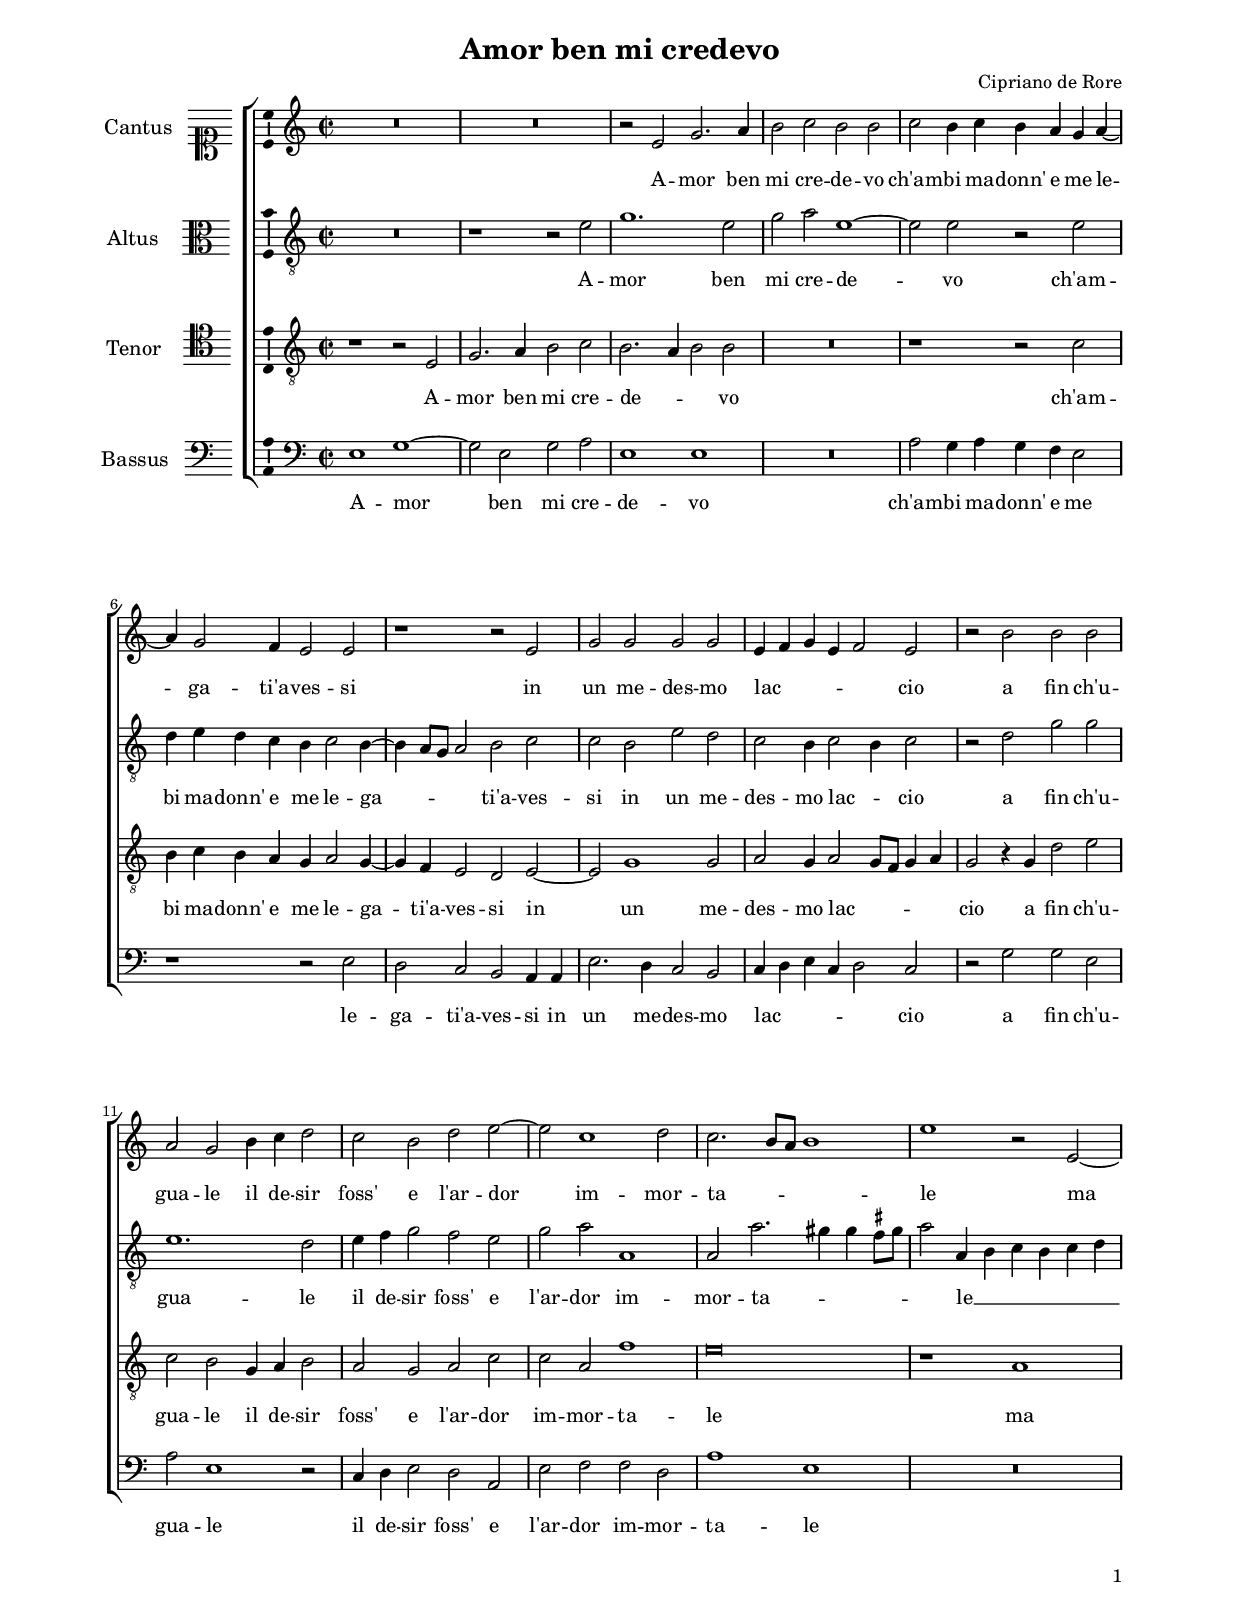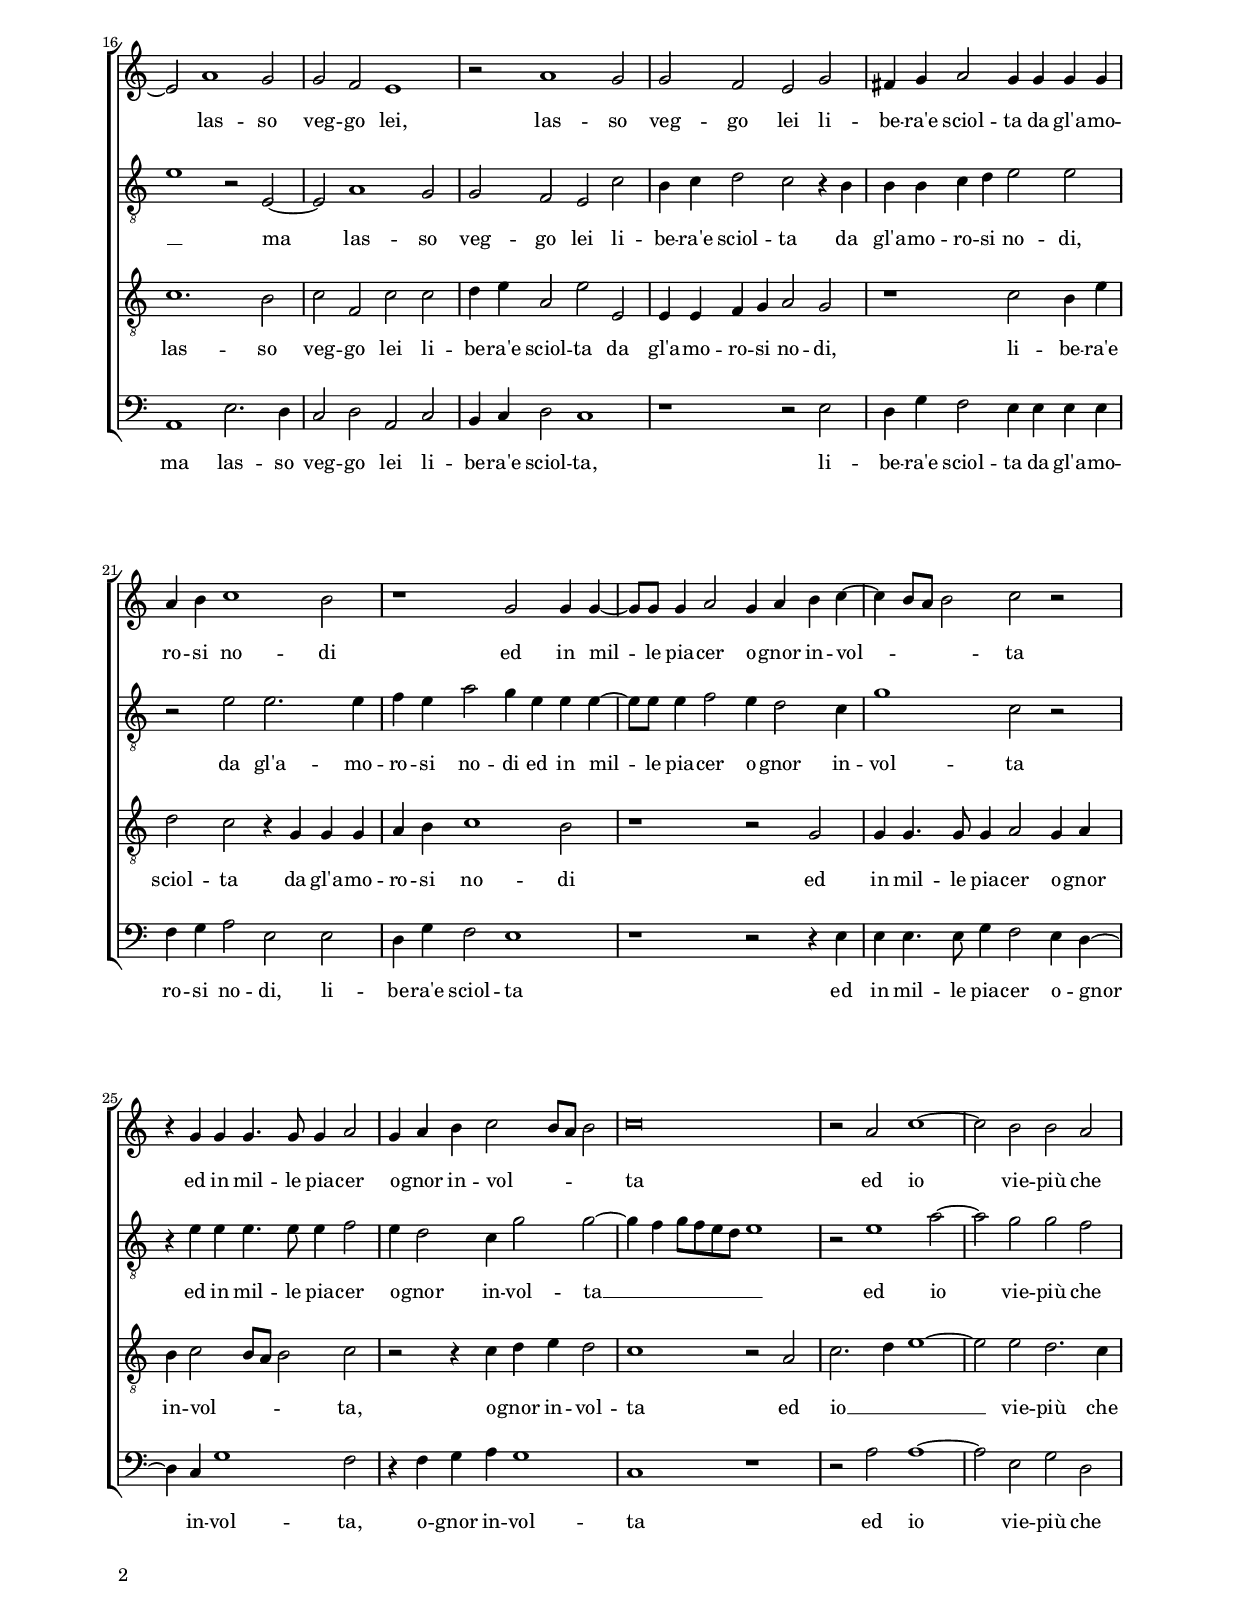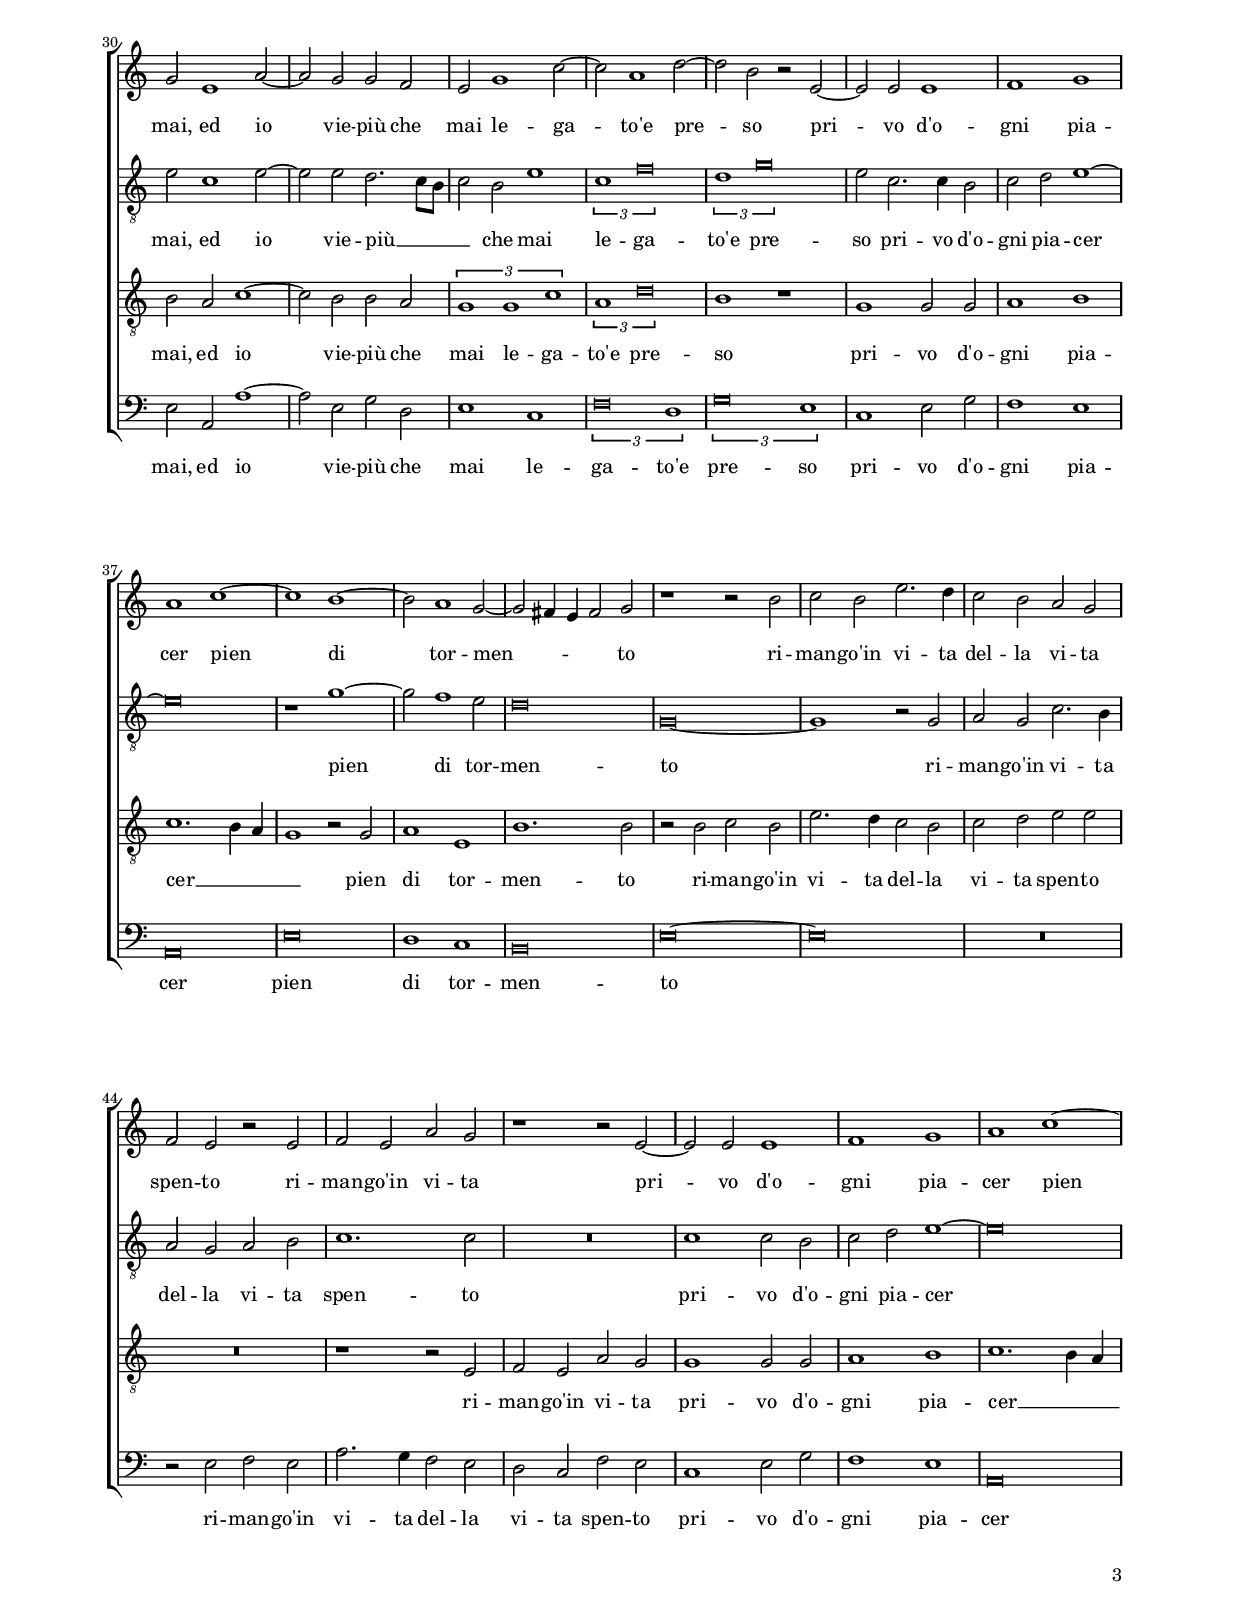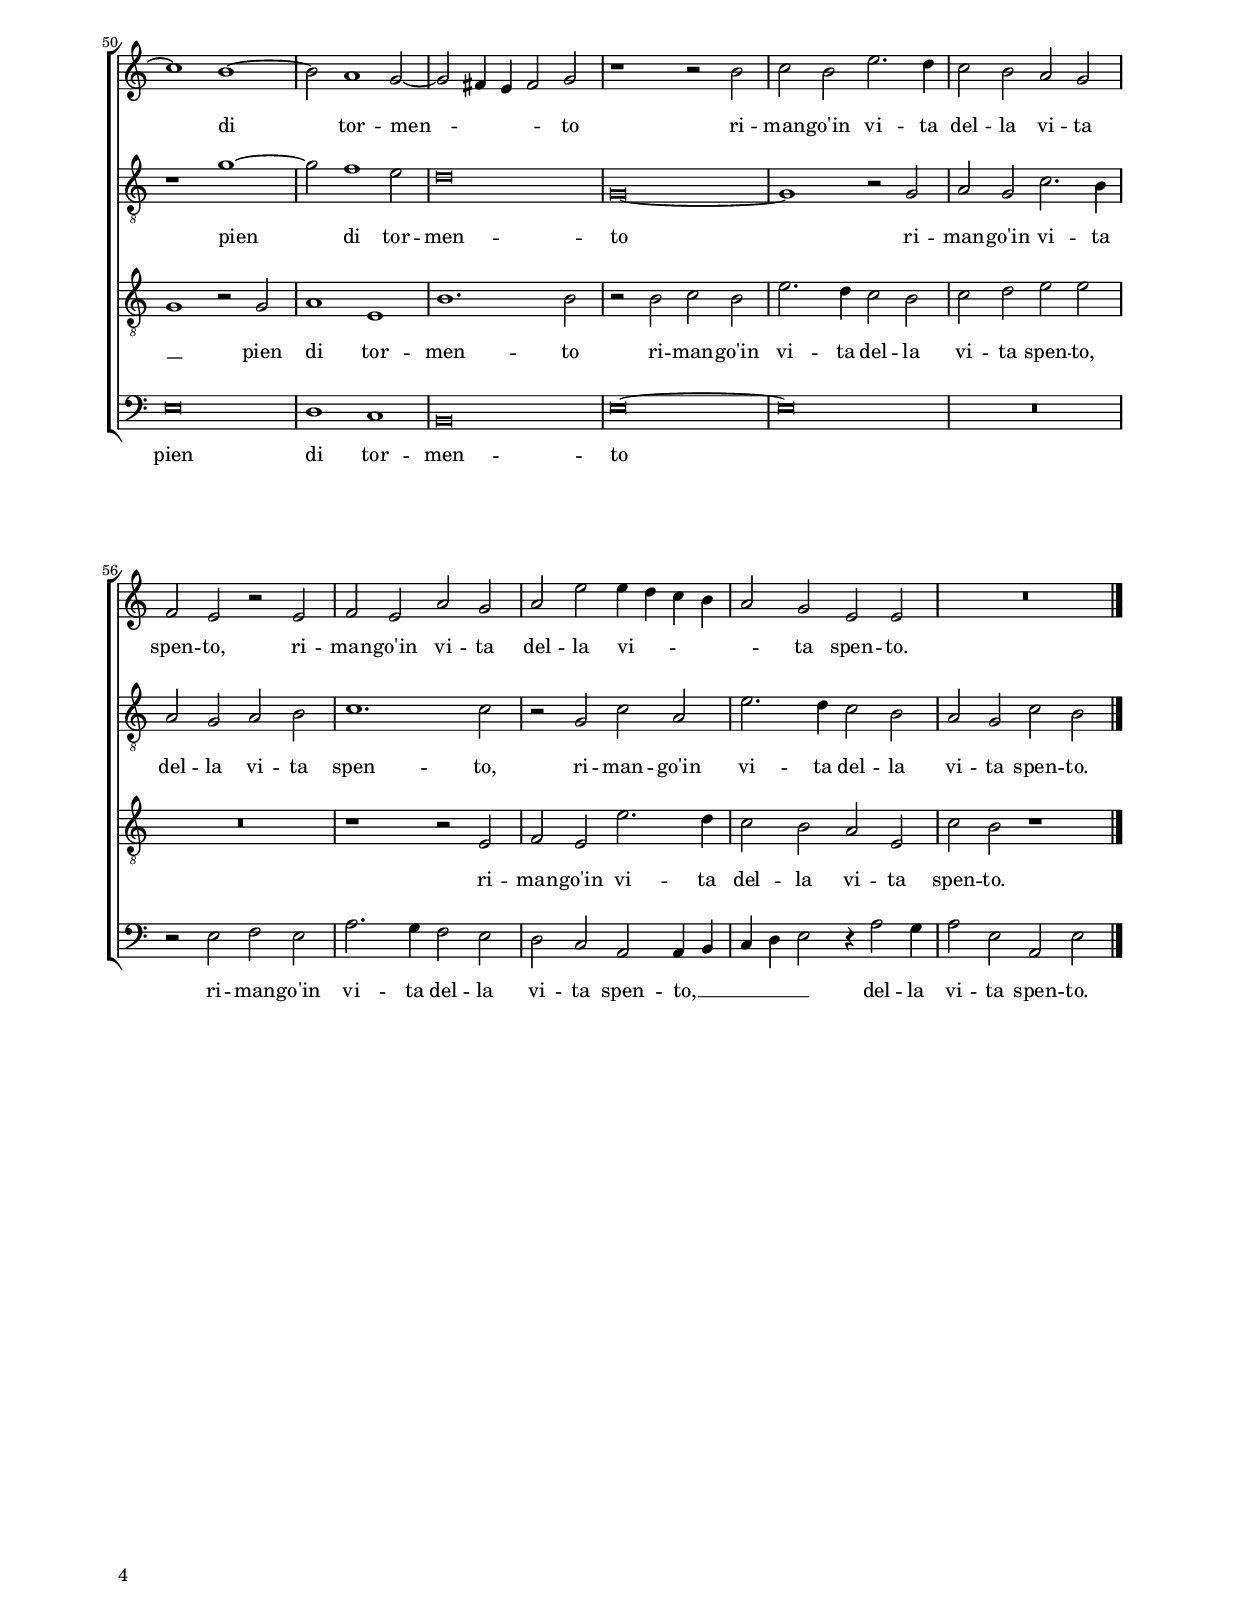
\header
{
  title="Amor ben mi credevo"
  composer="Cipriano de Rore"
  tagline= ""
}

\version "2.24.1"
\include "deutsch.ly"
#(set-global-staff-size 16)
% #(set-default-paper-size "letter")
#(ly:set-option 'point-and-click #f)

	
global = {
	\key c \major
	\time 2/2 \set Score.measureLength = #(ly:make-moment 2/1)
	}

	ficta = { \once \set suggestAccidentals = ##t }
	
	forget = #(define-music-function (music) (ly:music?) #{
		\accidentalStyle forget
		$music
		\accidentalStyle default
		#})
	
	m = \melisma
	me = \melismaEnd


\paper
	{
	top-margin = 2 \cm
	bottom-margin = 1.4 \cm
	left-margin = 2 \cm
	right-margin = 2 \cm
	ragged-bottom = ##f
	ragged-last-bottom = ##t
	print-page-number = ##f
	system-system-spacing = #'((basic-distance . 20) (minimum-distance . 14) (padding . 8) (strechability . 150))
	oddFooterMarkup=\markup   \fill-line { "" \fromproperty #'page:page-number-string }
	evenFooterMarkup=\markup  \fill-line { \fromproperty #'page:page-number-string "" }
	last-bottom-spacing = #'((basic-distance . 12) (minimum-distance . 7) (padding . 4))
%	systems-per-page = 3
%	min-systems-per-page = 3
%	oddHeaderMarkup = \markup { \fill-line { \null \null \column \right-align { \fontsize #1 \fromproperty #'page:page-number-string \null } } }
%	evenHeaderMarkup = \markup { \column \right-align { \fontsize #1 \fromproperty #'page:page-number-string \null } }
	}


incipitcantus = \markup { \score {
	{
	\set Staff.instrumentName = \markup { \fontsize #1 "Cantus" }
	\key c \major
	\clef soprano
	s4 \bar ""
	}
	\layout  {
	raggedright = ##t
	indent = 1.6 \cm
	line-width = 2.4\cm
	\context { \Staff \remove Time_signature_engraver }
	\override Staff.Clef.Y-extent = #'(0 . 0)
	}} \hspace #1 }
	
      
incipitaltus = \markup { \score {
	{
	\set Staff.instrumentName = \markup { \fontsize #1 "Altus" }
	\key c \major
	\clef alto
	s4 \bar ""
	}
	\layout  {
	raggedright = ##t
	indent = 1.6 \cm
	line-width = 2.4\cm
	\context { \Staff \remove Time_signature_engraver }
	\override Staff.Clef.Y-extent = #'(0 . 0)
	}} \hspace #1 }


incipittenor = \markup { \score {
	{
	\set Staff.instrumentName = \markup { \fontsize #1 "Tenor" }
	\key c \major
	\clef tenor
	s4 \bar ""
	}
	\layout  {
	raggedright = ##t
	indent = 1.6 \cm
	line-width = 2.4\cm
	\context { \Staff \remove Time_signature_engraver }
	\override Staff.Clef.Y-extent = #'(0 . 0)
	}} \hspace #1 }


incipitbassus = \markup { \score {
	{
	\set Staff.instrumentName = \markup { \fontsize #1 "Bassus" }
	\key c \major
	\clef bass
	s4 \bar ""
	}
	\layout  {
	raggedright = ##t
	indent = 1.6 \cm
	line-width = 2.4\cm
	\context { \Staff \remove Time_signature_engraver }
	\override Staff.Clef.Y-extent = #'(0 . 0)
	}} \hspace #1 }


cantus =  \relative c''
	{
	R\breve
	R\breve
	r2 e, g2. a4
	h2 c h h
%5
	c2 h4 c h a g a~ |
	a4 g2 f4 e2 e
	r1 r2 e
	g2 g g g
	e4 \m f g e f2 \me e
%10
	r2 h' h h |
	a2 g h4 c d2
	c2 h d e~
	e2 c1 d2
	c2. \m h8 a h1 \me |
%15
	e1 r2 e,~ |
	e2 a1 g2
	g2 f e1
	r2 a1 g2
	g2 f e g
%20
	fis4 g a2 g4 g g g |
	a4 h c1 h2
	r1 g2 g4 g~
	g8 g g4 a2 g4 a h c~
	c4 \m h8 a h2 \me c r
%25
	r4 g g g4. g8 g4 a2 |
	g4 a h c2 \m h8 a h2 \me
	c\breve
	r2 a c1~
	c2 h h a
%30
	g2 e1 a2~ |
	a2 g g f
	e2 g1 c2~
	c2 a1 d2~
	d2 h r e,~
%35
	e2 e e1 |
	f1 g
	a1 c~
	c1 h~
	h2 a1 g2~
%40
	g2 \m fis4 e fis2 \me g |
	r1 r2 h
	c2 h e2. d4
	c2 h a g
	f2 e r e
%45
	f2 e a g |
	r1 r2 e~
	e2 e e1
	f1 g
	a1 c~
%50
	c1 h~ |
	h2 a1 g2~
	g2 \m fis4 e fis2 \me g
	r1 r2 h
	c2 h e2. d4
%55
	c2 h a g |
	f2 e r e
	f2 e a g
	a2 e' e4 \m d c h
	a2 \me g e e
%60
	R\breve \bar "|." |
	}


altus =  \relative c'
	{
	R\breve
	r1 r2 e
	g1. e2
	g2 a e1~
%5
	e2 e r e |
	d4 e d c h c2 h4~
	h4 \m a8 g a2 \me h c
	c2 h e d
	c2 h4 c2 \m h4 \me c2
%10
	r2 d g g |
	e1. d2
	e4 f g2 f e
	g2 a a,1
	a2 a'2. \m gis4 gis \ficta fis8 gis
%15
	a2 \me a,4 \m h c h c d |
	e1 \me r2 e,~
	e2 a1 g2
	g2 f e c'
	h4 c d2 c r4 h
%20
	h4 h c d e2 e |
	r2 e e2. e4
	f4 e a2 g4 e e e~
	e8 e e4 f2 e4 d2 c4
	g'1 c,2 r
%25
	r4 e e e4. e8 e4 f2 |
	e4 d2 c4 g'2 g~
	g4 \m f g8 f e d e1 \me
	r2 e1 a2~
	a2 g g f
%30
	e2 c1 e2~ |
	e2 e d2. \m c8 h
	c2 \me h e1
	\tuplet 3/2 { c1 f\breve } |
	\tuplet 3/2 { d1 g\breve } |
%35
	e2 c2. c4 h2 |
	c2 d e1~
	e\breve
	r1 g~
	g2 f1 e2
%40
	d\breve |
	g,\breve~
	g1 r2 g
	a2 g c2. h4
	a2 g a h
%45
	c1. c2 |
	R\breve
	c1 c2 h
	c2 d e1~
	e\breve
%50
	r1 g~ |
	g2 f1 e2
	d\breve
	g,\breve~
	g1 r2 g
%55
	a2 g c2. h4 |
	a2 g a h
	c1. c2
	r2 g c a
	e'2. d4 c2 h
%60
	a2 g c h |
	}


tenor =  \relative c'
	{
	r1 r2 e,
	g2. a4 h2 c
	h2. \m a4 h2 \me h
	R\breve
%5
	r1 r2 c |
	h4 c h a g a2 g4~
	g4 f e2 d e~
	e2 g1 g2
	a2 g4 a2 \m g8 f g4 a \me
%10
	g2 r4 g d'2 e |
	c2 h g4 a h2
	a2 g a c
	c2 a f'1
	e\breve
%15
	r1 a, |
	c1. h2
	c2 f, c' c
	d4 e a,2 e' e,
	e4 e f g a2 g
%20
	r1 c2 h4 e |
	d2 c r4 g g g
	a4 h c1 h2
	r1 r2 g
	g4 g4. g8 g4 a2 g4 a
%25
	h4 c2 \m h8 a h2 \me c |
	r2 r4 c d e d2
	c1 r2 a
	c2. \m d4 e1~
	e2 \me e d2. c4
%30
	h2 a c1~ |
	c2 h h a
	\tuplet 3/2 { g1 g c } |
	\tuplet 3/2 { a1 d\breve } |
	h1 r
%35
	g1 g2 g |
	a1 h
	c1. \m h4 a
	g1 \me r2 g
	a1 e
%40
	h'1. h2 |
	r2 h c h
	e2. d4 c2 h
	c2 d e e
	R\breve
%45
	r1 r2 e, |
	f2 e a g
	g1 g2 g
	a1 h
	c1. \m h4 a
%50
	g1 \me r2 g |
	a1 e
	h'1. h2
	r2 h c h
	e2. d4 c2 h
%55
	c2 d e e |
	R\breve
	r1 r2 e,
	f2 e e'2. d4
	c2 h a e
%60
	c'2 h r1 |
	}


bassus  =  \relative c
	{
	e1 g~
	g2 e g a
	e1 e
	R\breve
%5
	a2 g4 a g f e2 |
	r1 r2 e
	d2 c h a4 a
	e'2. d4 c2 h
	c4 \m d e c d2 \me c
%10
	r2 g' g e |
	a2 e1 r2
	c4 d e2 d a
	e'2 f f d
	a'1 e
%15
	R\breve |
	a,1 e'2. d4
	c2 d a c
	h4 c d2 c1
	r1 r2 e
%20
	d4 g f2 e4 e e e |
	f4 g a2 e e
	d4 g f2 e1
	r1 r2 r4 e
	e4 e4. e8 g4 f2 e4 d~
%25
	d4 c g'1 f2 |
	r4 f g a g1
	c,1 r
	r2 a' a1~
	a2 e g d
%30
	e2 a, a'1~ |
	a2 e g d
	e1 c
	\tuplet 3/2 { f\breve d1 } |
	\tuplet 3/2 { g\breve e1 }
%35
	c1 e2 g |
	f1 e
	a,\breve
	e'\breve
	d1 c
%40
	h\breve |
	e\breve~
	e\breve
	R\breve
	r2 e f e
%45
	a2. g4 f2 e |
	d2 c f e
	c1 e2 g
	f1 e
	a,\breve
%50
	e'\breve |
	d1 c
	h\breve
	e\breve~
	e\breve
%55
	R\breve |
	r2 e f e
	a2. g4 f2 e
	d2 c a a4 \m h
	c4 d e2 \me r4 a2 g4
%60
	a2 e a, e' |
	}

lyricscantus = \lyricmode {
	A -- mor ben mi cre -- de -- vo
	ch'am -- bi ma -- donn' e me le -- ga -- ti'a -- ves -- si
	in un me -- des -- mo lac -- cio a fin ch'u -- gua -- le
	il de -- sir foss' e l'ar -- dor im -- mor -- ta -- le
	ma las -- so veg -- go lei,
	las -- so veg -- go lei li -- be -- ra'e sciol -- ta
	da gl'a -- mo -- ro -- si no -- di
	ed in mil -- le pia -- cer o -- gnor in -- vol -- ta
	ed in mil -- le pia -- cer o -- gnor in -- vol -- ta
	ed io vie -- più che mai,
	ed io vie -- più che mai le -- ga -- to'e pre -- so
	pri -- vo d'o -- gni pia -- cer pien di tor -- men -- to
	ri -- man -- go'in vi -- ta del -- la vi -- ta spen -- to
	ri -- man -- go'in vi -- ta
	pri -- vo d'o -- gni pia -- cer pien di tor -- men -- to
	ri -- man -- go'in vi -- ta del -- la vi -- ta spen -- to,
	ri -- man -- go'in vi -- ta del -- la vi -- ta spen -- to.
	}


lyricsaltus = \lyricmode {
	A -- mor ben mi cre -- de -- vo
	ch'am -- bi ma -- donn' e me le -- ga -- ti'a -- ves -- si
	in un me -- des -- mo lac -- cio a fin ch'u -- gua -- le
	il de -- sir foss' e l'ar -- dor im -- mor -- ta -- le __
	ma las -- so veg -- go lei li -- be -- ra'e sciol -- ta
	da gl'a -- mo -- ro -- si no -- di,
	da gl'a -- mo -- ro -- si no -- di
	ed in mil -- le pia -- cer o -- gnor in -- vol -- ta
	ed in mil -- le pia -- cer o -- gnor in -- vol -- ta __
	ed io vie -- più che mai,
	ed io vie -- più __ che mai le -- ga -- to'e pre -- so
	pri -- vo d'o -- gni pia -- cer pien di tor -- men -- to
	ri -- man -- go'in vi -- ta del -- la vi -- ta spen -- to
	pri -- vo d'o -- gni pia -- cer pien di tor -- men -- to
	ri -- man -- go'in vi -- ta del -- la vi -- ta spen -- to,
	ri -- man -- go'in vi -- ta del -- la vi -- ta spen -- to.
	}


lyricstenor = \lyricmode {
	A -- mor ben mi cre -- de -- vo
	ch'am -- bi ma -- donn' e me le -- ga -- ti'a -- ves -- si
	in un me -- des -- mo lac -- cio a fin ch'u -- gua -- le
	il de -- sir foss' e l'ar -- dor im -- mor -- ta -- le
	ma las -- so veg -- go lei li -- be -- ra'e sciol -- ta
	da gl'a -- mo -- ro -- si no -- di,
	li -- be -- ra'e sciol -- ta
	da gl'a -- mo -- ro -- si no -- di
	ed in mil -- le pia -- cer o -- gnor in -- vol -- ta,
	o -- gnor in -- vol -- ta
	ed io __ vie -- più che mai,
	ed io vie -- più che mai le -- ga -- to'e pre -- so
	pri -- vo d'o -- gni pia -- cer __ pien di tor -- men -- to
	ri -- man -- go'in vi -- ta del -- la vi -- ta spen -- to
	ri -- man -- go'in vi -- ta
	pri -- vo d'o -- gni pia -- cer __ pien di tor -- men -- to
	ri -- man -- go'in vi -- ta del -- la vi -- ta spen -- to,
	ri -- man -- go'in vi -- ta del -- la vi -- ta spen -- to.
	}


lyricsbassus = \lyricmode {
	A -- mor ben mi cre -- de -- vo
	ch'am -- bi ma -- donn' e me le -- ga -- ti'a -- ves -- si
	in un me -- des -- mo lac -- cio a fin ch'u -- gua -- le
	il de -- sir foss' e l'ar -- dor im -- mor -- ta -- le
	ma las -- so veg -- go lei li -- be -- ra'e sciol -- ta,
	li -- be -- ra'e sciol -- ta
	da gl'a -- mo -- ro -- si no -- di,
	li -- be -- ra'e sciol -- ta
	ed in mil -- le pia -- cer o -- gnor in -- vol -- ta,
	o -- gnor in -- vol -- ta
	ed io vie -- più che mai,
	ed io vie -- più che mai le -- ga -- to'e pre -- so
	pri -- vo d'o -- gni pia -- cer pien di tor -- men -- to
	ri -- man -- go'in vi -- ta del -- la vi -- ta spen -- to
	pri -- vo d'o -- gni pia -- cer pien di tor -- men -- to
	ri -- man -- go'in vi -- ta del -- la vi -- ta spen -- to, __
	del -- la vi -- ta spen -- to.
	}


\score
{  
  % \transpose {
	\new ChoirStaff \with { \override StaffGrouper.staff-staff-spacing.basic-distance = #13 }
	<<

	\new Staff << \global
	\new Voice="v1" {
		\set Staff.instrumentName=\incipitcantus
		\set Staff.midiInstrument = "reed organ"
		\clef "violin"
		\cantus }
	\new Lyrics \lyricsto "v1" {\lyricscantus }
	>>


	\new Staff << \global
	\new Voice="v2" {
		\set Staff.instrumentName=\incipitaltus
		\set Staff.midiInstrument = "reed organ"
		\clef "G_8" 
		\altus}
	\new Lyrics \lyricsto "v2" {\lyricsaltus }
	>>


	\new Staff << \global
	\new Voice="v3" {
		\set Staff.instrumentName=\incipittenor
		\set Staff.midiInstrument = "reed organ"
		\clef "G_8"
		\tenor }
	\new Lyrics \lyricsto "v3" {\lyricstenor }
	>>


	\new Staff << \global
	\new Voice="v4" {
		\set Staff.instrumentName=\incipitbassus
		\set Staff.midiInstrument = "reed organ"
		\clef "bass" 
		\bassus }
	\new Lyrics \lyricsto "v4" {\lyricsbassus}
	>>

	>>
	% } % transpose

	\layout
	{
	indent = 2.3 \cm
	\context { \Lyrics \override VerticalAxisGroup.nonstaff-relatedstaff-spacing.padding = #2 }
	\context { \Staff \override TimeSignature.break-visibility = #end-of-line-invisible }
	\context { \Staff \consists Ambitus_engraver }
	\context { \Voice \override Slur.transparent = ##t }
	\context { \Voice \override NoteHead.style = #'baroque }
	}

\midi
	{
	\tempo 2 = 90
	}
	
}


% EOF
